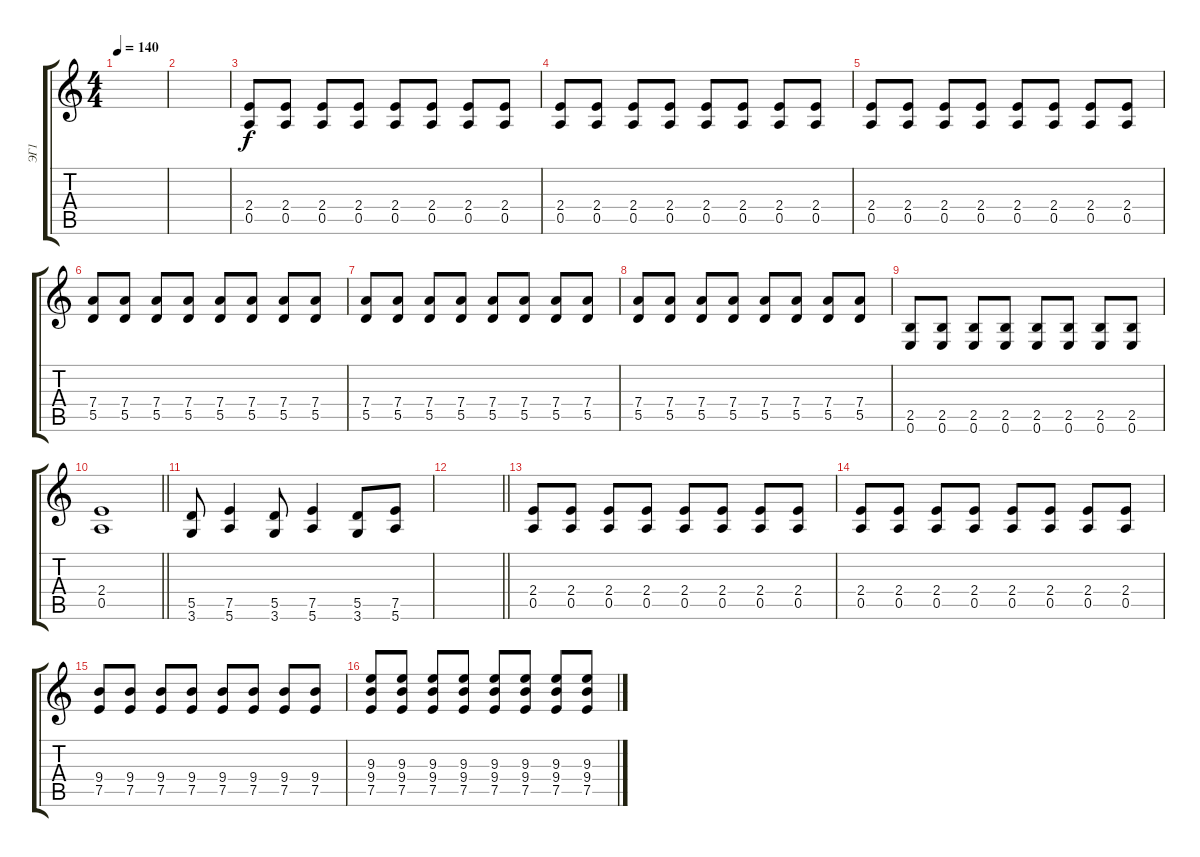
\track ("ЭГ1" "ЭГ1") {instrument distortionguitar}
\staff {score tabs}
\tuning (E4 B3 G3 D3 A2 E2) {hide}
\ts (4 4)
\tempo 140
\clef g2
\ks c
|
|
(2.4 0.5).8 (2.4 0.5).8 (2.4 0.5).8 (2.4 0.5).8 (2.4 0.5).8 (2.4 0.5).8 (2.4 0.5).8 (2.4 0.5).8 |
(2.4 0.5).8 (2.4 0.5).8 (2.4 0.5).8 (2.4 0.5).8 (2.4 0.5).8 (2.4 0.5).8 (2.4 0.5).8 (2.4 0.5).8 |
(2.4 0.5).8 (2.4 0.5).8 (2.4 0.5).8 (2.4 0.5).8 (2.4 0.5).8 (2.4 0.5).8 (2.4 0.5).8 (2.4 0.5).8 |
(7.4 5.5).8 (7.4 5.5).8 (7.4 5.5).8 (7.4 5.5).8 (7.4 5.5).8 (7.4 5.5).8 (7.4 5.5).8 (7.4 5.5).8 |
(7.4 5.5).8 (7.4 5.5).8 (7.4 5.5).8 (7.4 5.5).8 (7.4 5.5).8 (7.4 5.5).8 (7.4 5.5).8 (7.4 5.5).8 |
(7.4 5.5).8 (7.4 5.5).8 (7.4 5.5).8 (7.4 5.5).8 (7.4 5.5).8 (7.4 5.5).8 (7.4 5.5).8 (7.4 5.5).8 |
(2.5 0.6).8 (2.5 0.6).8 (2.5 0.6).8 (2.5 0.6).8 (2.5 0.6).8 (2.5 0.6).8 (2.5 0.6).8 (2.5 0.6).8 |
\barLineRight lightlight
(2.4 0.5).1 |
(5.5 3.6).8 (7.5 5.6).4 (5.5 3.6).8 (7.5 5.6).4 (5.5 3.6).8 (7.5 5.6).8 |
\barLineRight lightlight
|
(2.4 0.5).8 (2.4 0.5).8 (2.4 0.5).8 (2.4 0.5).8 (2.4 0.5).8 (2.4 0.5).8 (2.4 0.5).8 (2.4 0.5).8 |
(2.4 0.5).8 (2.4 0.5).8 (2.4 0.5).8 (2.4 0.5).8 (2.4 0.5).8 (2.4 0.5).8 (2.4 0.5).8 (2.4 0.5).8 |
(9.4 7.5).8 (9.4 7.5).8 (9.4 7.5).8 (9.4 7.5).8 (9.4 7.5).8 (9.4 7.5).8 (9.4 7.5).8 (9.4 7.5).8 |
(9.3 9.4 7.5).8 (9.3 9.4 7.5).8 (9.3 9.4 7.5).8 (9.3 9.4 7.5).8 (9.3 9.4 7.5).8 (9.3 9.4 7.5).8 (9.3 9.4 7.5).8 (9.3 9.4 7.5).8
